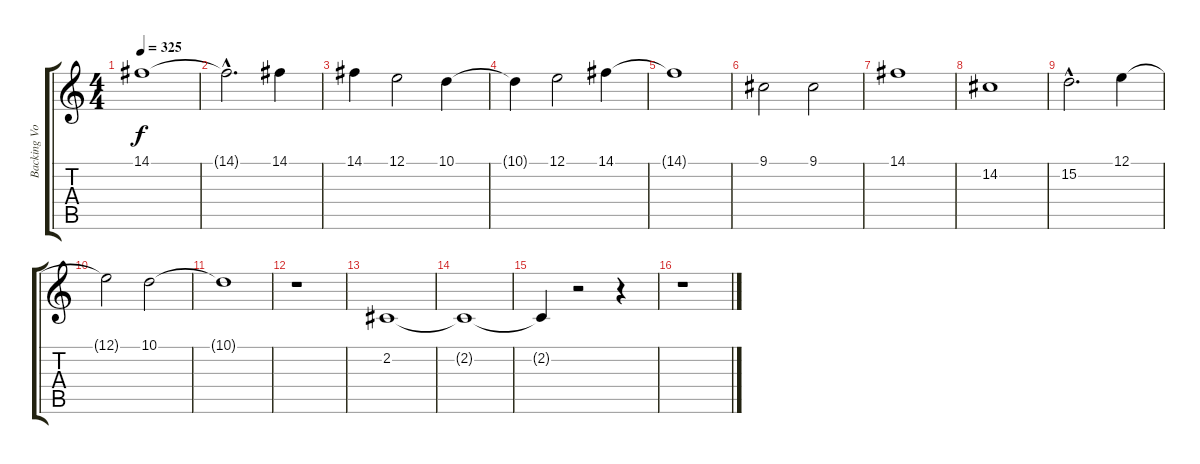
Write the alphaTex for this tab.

\track ("Backing Vocals" "Backing Vo") {instrument tenorsax}
\staff {score tabs}
\tuning (E4 B3 G3 D3 A2 E2) {hide}
\ts (4 4)
\tempo 325
\clef g2
\ks c
14.1{t}.1{dy f} |
14.1{hac t}.2{d} 14.1.4 |
14.1.4 12.1.2 10.1.4 |
10.1{t}.4 12.1.2 14.1.4 |
14.1{t}.1 |
9.1.2 9.1.2 |
14.1.1 |
14.2.1 |
15.2{hac}.2{d} 12.1.4 |
12.1{t}.2 10.1.2 |
10.1{t}.1 |
r.1 |
2.2.1 |
2.2{t}.1 |
2.2{t}.4 r.2 r.4 |
r.1
